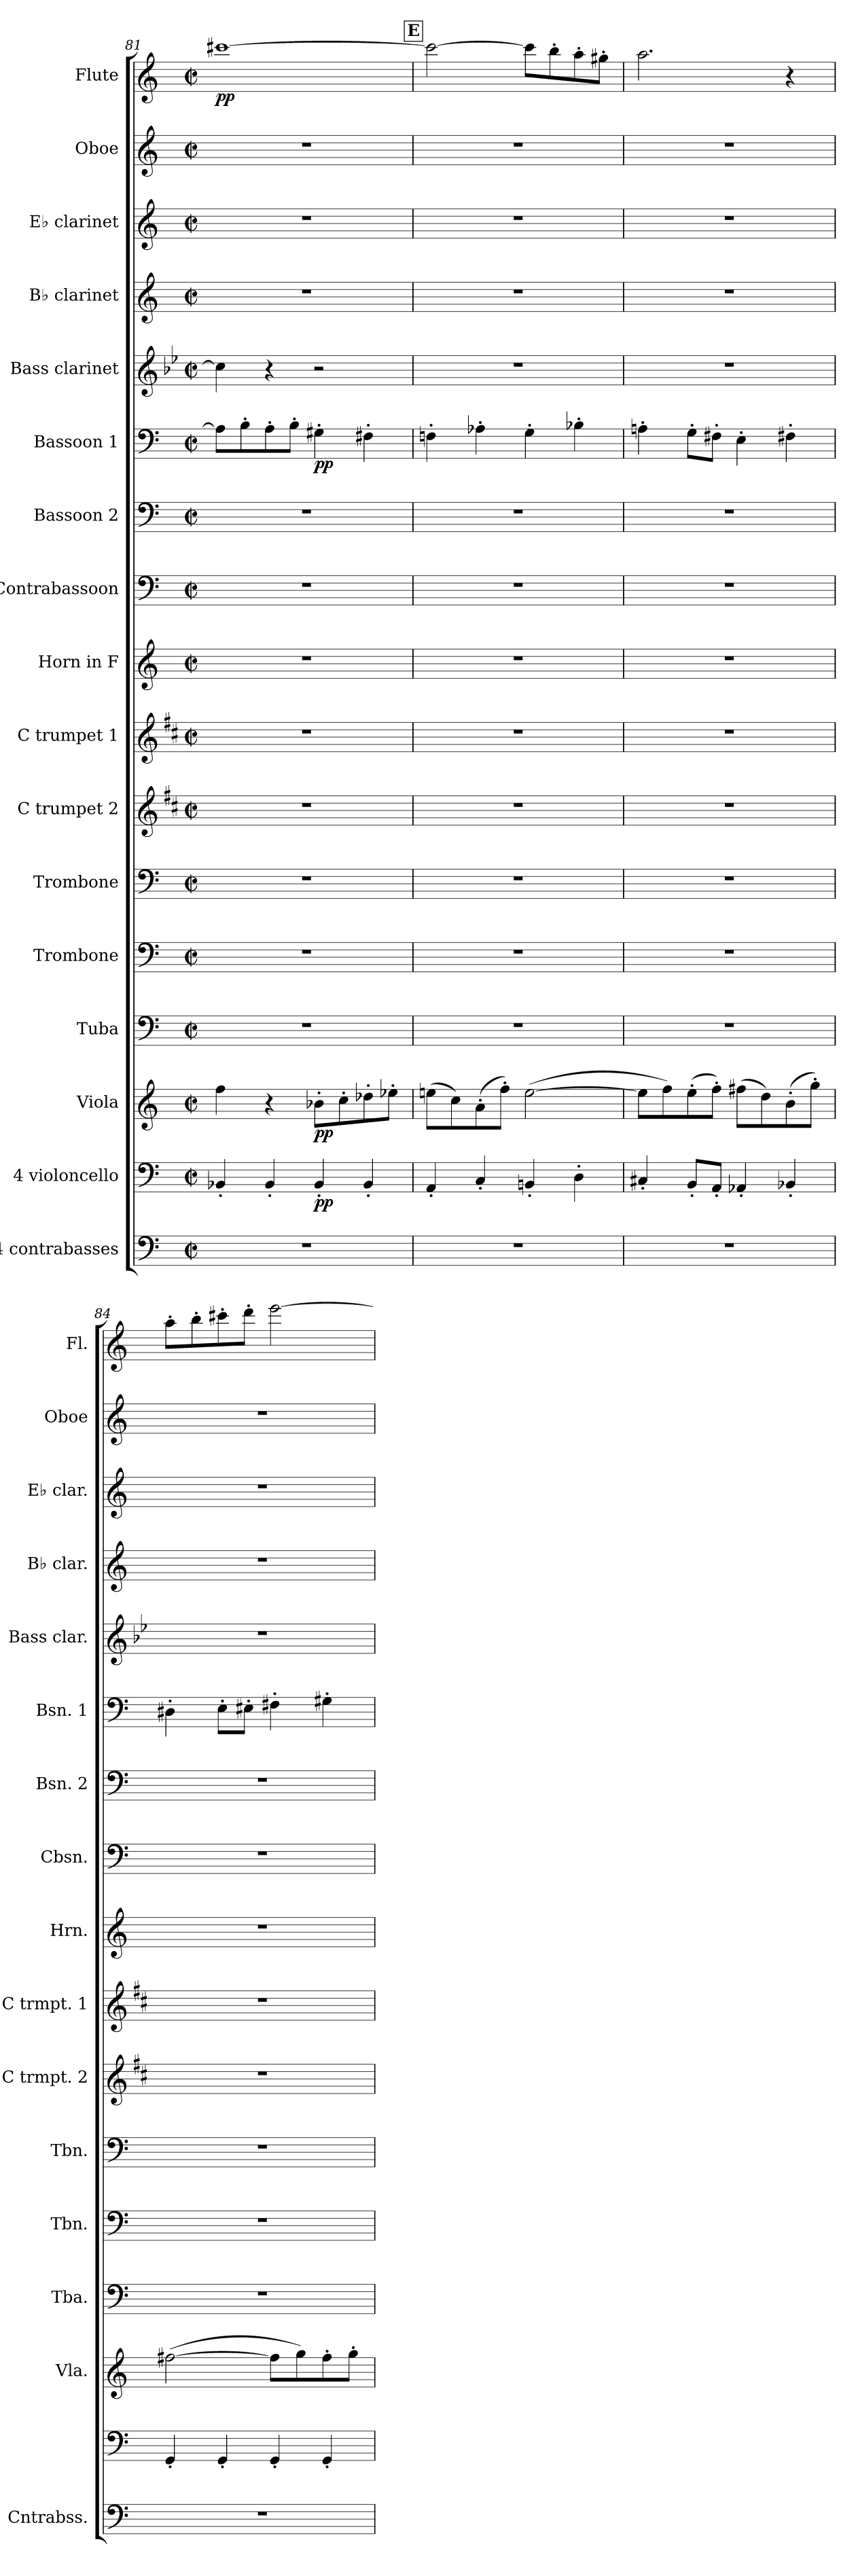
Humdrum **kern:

**kern	**kern	**dynam	**kern	**dynam	**kern	**kern	**kern	**kern	**kern	**kern	**kern	**kern	**kern	**dynam	**kern	**kern	**kern	**kern	**kern	**dynam
*part17	*part16	*part16	*part15	*part15	*part14	*part13	*part12	*part11	*part10	*part9	*part8	*part7	*part6	*part6	*part5	*part4	*part3	*part2	*part1	*part1
*staff17	*staff16	*staff16	*staff15	*staff15	*staff14	*staff13	*staff12	*staff11	*staff10	*staff9	*staff8	*staff7	*staff6	*staff6	*staff5	*staff4	*staff3	*staff2	*staff1	*staff1
*I"4 contrabasses	*I"4 violoncello	*	*I"Viola	*	*I"Tuba	*I"Trombone	*I"Trombone	*I"C trumpet 2	*I"C trumpet 1	*I"Horn in F	*I"Contrabassoon	*I"Bassoon 2	*I"Bassoon 1	*	*I"Bass clarinet	*I"B♭ clarinet	*I"E♭ clarinet	*I"Oboe	*I"Flute	*
*I'Cntrabss.	*	*	*I'Vla.	*	*I'Tba.	*I'Tbn.	*I'Tbn.	*I'C trmpt. 2	*I'C trmpt. 1	*I'Hrn.	*I'Cbsn.	*I'Bsn. 2	*I'Bsn. 1	*	*I'Bass clar.	*I'B♭ clar.	*I'E♭ clar.	*I'Oboe	*I'Fl.	*
*clefF4	*clefF4	*	*clefG2	*	*clefF4	*clefF4	*clefF4	*clefG2	*clefG2	*clefG2	*clefF4	*clefF4	*clefF4	*	*clefG2	*clefG2	*clefG2	*clefG2	*clefG2	*
*ITrd7c12	*	*	*	*	*	*	*	*ITrd1c2	*ITrd1c2	*ITrd4c7	*ITrd7c12	*	*	*	*ITrd8c14	*ITrd1c2	*ITrd-2c-3	*	*	*
*k[]	*k[]	*	*k[]	*	*k[]	*k[]	*k[]	*k[]	*k[]	*k[b-]	*k[]	*k[]	*k[]	*	*k[b-e-]	*k[b-e-]	*k[b-e-a-]	*k[]	*k[]	*
*M2/2	*M2/2	*	*M2/2	*	*M2/2	*M2/2	*M2/2	*M2/2	*M2/2	*M2/2	*M2/2	*M2/2	*M2/2	*	*M2/2	*M2/2	*M2/2	*M2/2	*M2/2	*
*met(c|)	*met(c|)	*	*met(c|)	*	*met(c|)	*met(c|)	*met(c|)	*met(c|)	*met(c|)	*met(c|)	*met(c|)	*met(c|)	*met(c|)	*	*met(c|)	*met(c|)	*met(c|)	*met(c|)	*met(c|)	*
=81	=81	=81	=81	=81	=81	=81	=81	=81	=81	=81	=81	=81	=81	=81	=81	=81	=81	=81	=81	=81
!	!	!	!	!	!	!	!	!	!	!	!	!	!	!	!	!	!	!	!	!LO:DY:b
1r	4BB-X'/	.	4ff\	.	1r	1r	1r	1r	1r	1r	1r	1r	8A\L]	.	4c#\]	1r	1r	1r	[1ccc#X	pp
.	.	.	.	.	.	.	.	.	.	.	.	.	8B'\	.	.	.	.	.	.	.
.	4BB-'/	.	4r	.	.	.	.	.	.	.	.	.	8A'\	.	4r	.	.	.	.	.
.	.	.	.	.	.	.	.	.	.	.	.	.	8B'\J	.	.	.	.	.	.	.
!	!	!LO:DY:b	!	!LO:DY:b	!	!	!	!	!	!	!	!	!	!LO:DY:b	!	!	!	!	!	!
.	4BB-'/	pp	8b-X'\L	pp	.	.	.	.	.	.	.	.	4G#X'\	pp	2r	.	.	.	.	.
.	.	.	8cc'\	.	.	.	.	.	.	.	.	.	.	.	.	.	.	.	.	.
.	4BB-'/	.	8dd-X'\	.	.	.	.	.	.	.	.	.	4F#X'\	.	.	.	.	.	.	.
.	.	.	8ee-X'\J	.	.	.	.	.	.	.	.	.	.	.	.	.	.	.	.	.
!!LO:LB:g=z
!!LO:REH:place=s1:a:B:fs=14:t=E
=82	=82	=82	=82	=82	=82	=82	=82	=82	=82	=82	=82	=82	=82	=82	=82	=82	=82	=82	=82	=82
1r	4AA'/	.	(>8een\L	.	1r	1r	1r	1r	1r	1r	1r	1r	4Fn'\	.	1r	1r	1r	1r	2ccc#\_	.
.	.	.	8cc\)	.	.	.	.	.	.	.	.	.	.	.	.	.	.	.	.	.
.	4C'/	.	(>8a'\	.	.	.	.	.	.	.	.	.	4A-X'\	.	.	.	.	.	.	.
.	.	.	8ff'\J)	.	.	.	.	.	.	.	.	.	.	.	.	.	.	.	.	.
.	4BBn'/	.	(>[2ee\	.	.	.	.	.	.	.	.	.	4G'\	.	.	.	.	.	8ccc#\L]	.
.	.	.	.	.	.	.	.	.	.	.	.	.	.	.	.	.	.	.	8bb'\	.
.	4D'\	.	.	.	.	.	.	.	.	.	.	.	4B-X'\	.	.	.	.	.	8aa'\	.
.	.	.	.	.	.	.	.	.	.	.	.	.	.	.	.	.	.	.	8gg#X'\J	.
=83	=83	=83	=83	=83	=83	=83	=83	=83	=83	=83	=83	=83	=83	=83	=83	=83	=83	=83	=83	=83
1r	4C#X'/	.	8ee\L]	.	1r	1r	1r	1r	1r	1r	1r	1r	4An'\	.	1r	1r	1r	1r	2.aa\	.
.	.	.	8ff\)	.	.	.	.	.	.	.	.	.	.	.	.	.	.	.	.	.
.	8BB'/L	.	(>8ee'\	.	.	.	.	.	.	.	.	.	8G'\L	.	.	.	.	.	.	.
.	8AA'/J	.	8ff'\J)	.	.	.	.	.	.	.	.	.	8F#X'\J	.	.	.	.	.	.	.
.	4AA-X'/	.	(>8ff#X\L	.	.	.	.	.	.	.	.	.	4E'\	.	.	.	.	.	.	.
.	.	.	8dd\)	.	.	.	.	.	.	.	.	.	.	.	.	.	.	.	.	.
.	4BB-X'/	.	(>8b'\	.	.	.	.	.	.	.	.	.	4F#X'\	.	.	.	.	.	4r	.
.	.	.	8gg'\J)	.	.	.	.	.	.	.	.	.	.	.	.	.	.	.	.	.
=84	=84	=84	=84	=84	=84	=84	=84	=84	=84	=84	=84	=84	=84	=84	=84	=84	=84	=84	=84	=84
1r	4GG'/	.	(>[2ff#X\	.	1r	1r	1r	1r	1r	1r	1r	1r	4D#X'\	.	1r	1r	1r	1r	8aa'\L	.
.	.	.	.	.	.	.	.	.	.	.	.	.	.	.	.	.	.	.	8bb'\	.
.	4GG'/	.	.	.	.	.	.	.	.	.	.	.	8E'\L	.	.	.	.	.	8ccc#X'\	.
.	.	.	.	.	.	.	.	.	.	.	.	.	8E#X'\J	.	.	.	.	.	8ddd'\J	.
.	4GG'/	.	8ff#\L]	.	.	.	.	.	.	.	.	.	4F#X'\	.	.	.	.	.	[2eee\	.
.	.	.	8gg\)	.	.	.	.	.	.	.	.	.	.	.	.	.	.	.	.	.
.	4GG'/	.	8ff#'\	.	.	.	.	.	.	.	.	.	4G#X'\	.	.	.	.	.	.	.
.	.	.	8gg'\J	.	.	.	.	.	.	.	.	.	.	.	.	.	.	.	.	.
=	=	=	=	=	=	=	=	=	=	=	=	=	=	=	=	=	=	=	=	=
*-	*-	*-	*-	*-	*-	*-	*-	*-	*-	*-	*-	*-	*-	*-	*-	*-	*-	*-	*-	*-
